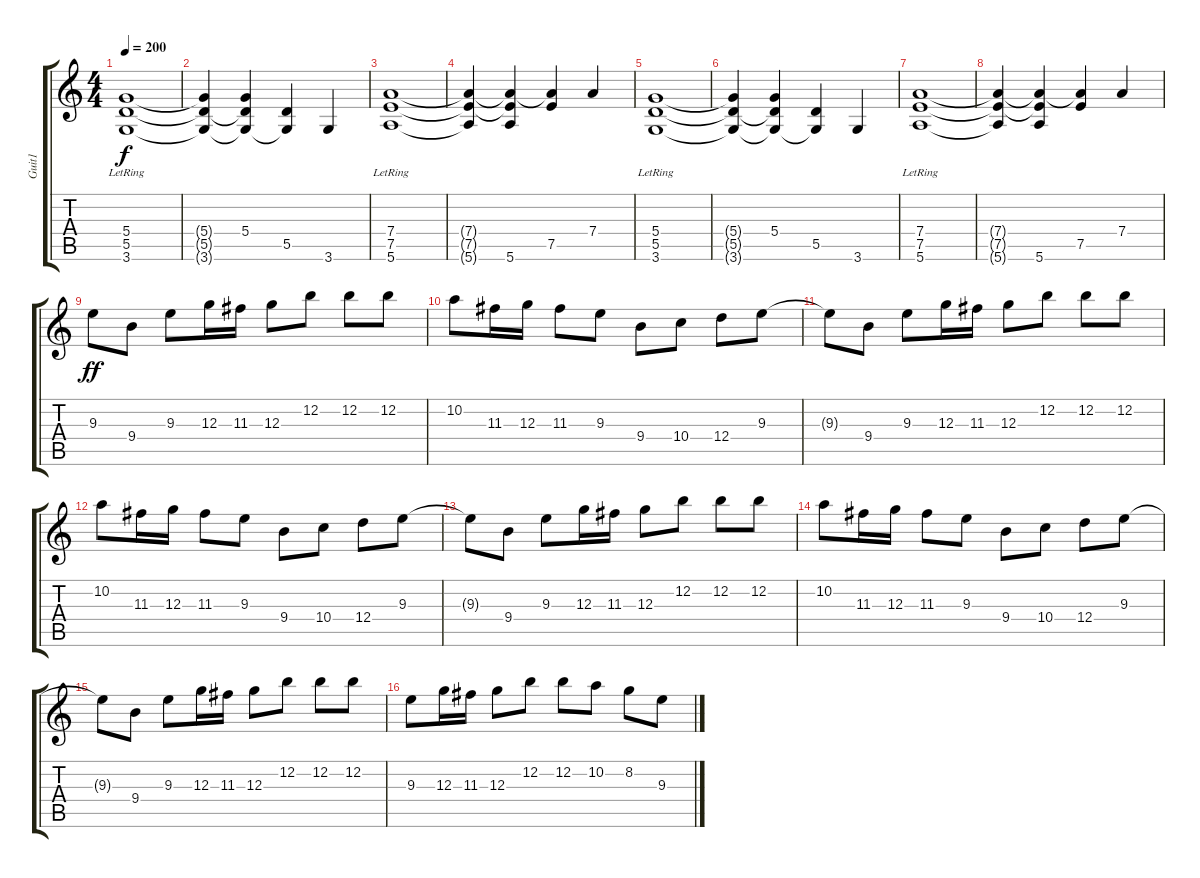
\track ("Guit1" "Guit1") {instrument distortionguitar}
\staff {score tabs}
\tuning (E4 B3 G3 D3 A2 E2) {hide}
\ts (4 4)
\tempo 200
\clef g2
\ks c
(5.4{lr} 5.5{lr} 3.6{lr}).1{dy f} |
(5.4{t} 5.5{t} 3.6{t}).4 (5.4 5.5{t} 3.6{t}).4 (5.5 3.6{t}).4 3.6.4 |
(7.4{lr} 7.5{lr} 5.6{lr}).1 |
(7.4{t} 7.5{t} 5.6{t}).4 (7.4{t} 7.5{t} 5.6).4 (7.4{t} 7.5).4 7.4.4 |
(5.4{lr} 5.5{lr} 3.6{lr}).1 |
(5.4{t} 5.5{t} 3.6{t}).4 (5.4 5.5{t} 3.6{t}).4 (5.5 3.6{t}).4 3.6.4 |
(7.4{lr} 7.5{lr} 5.6{lr}).1 |
(7.4{t} 7.5{t} 5.6{t}).4 (7.4{t} 7.5{t} 5.6).4 (7.4{t} 7.5).4 7.4.4 |
9.3.8{dy ff} 9.4.8 9.3.8 12.3.16 11.3.16 12.3.8 12.2.8 12.2.8 12.2.8 |
10.2.8 11.3.16 12.3.16 11.3.8 9.3.8 9.4.8 10.4.8 12.4.8 9.3.8 |
9.3{t}.8 9.4.8 9.3.8 12.3.16 11.3.16 12.3.8 12.2.8 12.2.8 12.2.8 |
10.2.8 11.3.16 12.3.16 11.3.8 9.3.8 9.4.8 10.4.8 12.4.8 9.3.8 |
9.3{t}.8 9.4.8 9.3.8 12.3.16 11.3.16 12.3.8 12.2.8 12.2.8 12.2.8 |
10.2.8 11.3.16 12.3.16 11.3.8 9.3.8 9.4.8 10.4.8 12.4.8 9.3.8 |
9.3{t}.8 9.4.8 9.3.8 12.3.16 11.3.16 12.3.8 12.2.8 12.2.8 12.2.8 |
9.3.8 12.3.16 11.3.16 12.3.8 12.2.8 12.2.8 10.2.8 8.2.8 9.3.8
